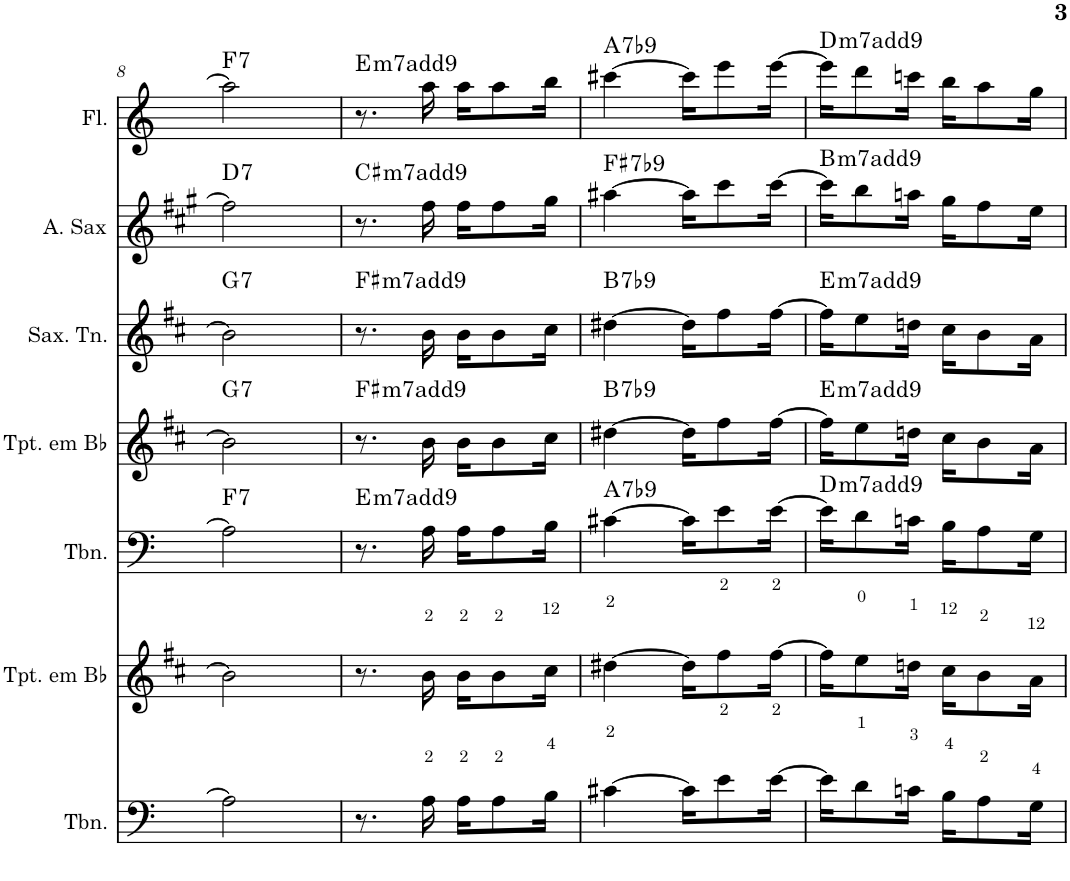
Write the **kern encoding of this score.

**kern	**kern	**kern	**harte	**kern	**harte	**kern	**harte	**kern	**harte	**kern	**harte
*part7	*part6	*part5	*part5	*part4	*part4	*part3	*part3	*part2	*part2	*part1	*part1
*staff7	*staff6	*staff5	*	*staff4	*	*staff3	*	*staff2	*	*staff1	*
*I"Trombone	*I"Trompete em Bb	*I"Trombone	*	*I"Trompete em Bb	*	*I"Saxofone Tenor	*	*I"Saxofone Alto	*	*I"Flauta Transversal	*
*I'Tbn.	*I'Tpt. em Bb	*I'Tbn.	*	*I'Tpt. em Bb	*	*I'Sax. Tn.	*	*	*	*I'Fl.	*
!!LO:PB:g=z
*clefF4	*clefG2	*clefF4	*	*clefG2	*	*clefG2	*	*clefG2	*	*clefG2	*
*	*Trd1c2	*	*	*Trd1c2	*	*Trd8c14	*	*Trd5c9	*	*	*
*k[]	*k[f#c#]	*k[]	*	*k[f#c#]	*	*k[f#c#]	*	*k[f#c#g#]	*	*k[]	*
*M2/4	*M2/4	*M2/4	*	*M2/4	*	*M2/4	*	*M2/4	*	*M2/4	*
=8	=8	=8	=8	=8	=8	=8	=8	=8	=8	=8	=8
!	!	!	!LO:H:kt=7	!	!LO:H:kt=7	!	!LO:H:kt=7	!	!LO:H:kt=7	!	!LO:H:kt=7
2A\]	2b\]	2A\]	F:7	2b\]	G:7	2b\]	G:7	2ff#\]	D:7	2aa\]	F:7
=9	=9	=9	=9	=9	=9	=9	=9	=9	=9	=9	=9
!	!	!	!LO:H:kt=m7	!	!LO:H:kt=m7	!	!LO:H:kt=m7	!	!LO:H:kt=m7	!	!LO:H:kt=m7
8.r	8.r	8.r	E:min7(9)	8.r	F#:min7(9)	8.r	F#:min7(9)	8.r	C#:min7(9)	8.r	E:min7(9)
16A\	16b\	16A\	.	16b\	.	16b\	.	16ff#\	.	16aa\	.
16A\KL	16b\KL	16A\KL	.	16b\KL	.	16b\KL	.	16ff#\KL	.	16aa\KL	.
8A\	8b\	8A\	.	8b\	.	8b\	.	8ff#\	.	8aa\	.
16B\Jk	16cc#\Jk	16B\Jk	.	16cc#\Jk	.	16cc#\Jk	.	16gg#\Jk	.	16bb\Jk	.
=10	=10	=10	=10	=10	=10	=10	=10	=10	=10	=10	=10
!	!	!	!LO:H:kt=7	!	!LO:H:kt=7	!	!LO:H:kt=7	!	!LO:H:kt=7	!	!LO:H:kt=7
[4c#X\	[4dd#X\	[4c#X\	A:7(b9)	[4dd#X\	B:7(b9)	[4dd#X\	B:7(b9)	[4aa#X\	F#:7(b9)	[4ccc#X\	A:7(b9)
16c#\KL]	16dd#\KL]	16c#\KL]	.	16dd#\KL]	.	16dd#\KL]	.	16aa#\KL]	.	16ccc#\KL]	.
8e\	8ff#\	8e\	.	8ff#\	.	8ff#\	.	8ccc#\	.	8eee\	.
[16e\Jk	[16ff#\Jk	[16e\Jk	.	[16ff#\Jk	.	[16ff#\Jk	.	[16ccc#\Jk	.	[16eee\Jk	.
=11	=11	=11	=11	=11	=11	=11	=11	=11	=11	=11	=11
!	!	!	!LO:H:kt=m7	!	!LO:H:kt=m7	!	!LO:H:kt=m7	!	!LO:H:kt=m7	!	!LO:H:kt=m7
16e\KL]	16ff#\KL]	16e\KL]	D:min7(9)	16ff#\KL]	E:min7(9)	16ff#\KL]	E:min7(9)	16ccc#\KL]	B:min7(9)	16eee\KL]	D:min7(9)
8d\	8ee\	8d\	.	8ee\	.	8ee\	.	8bb\	.	8ddd\	.
16cn\Jk	16ddn\Jk	16cn\Jk	.	16ddn\Jk	.	16ddn\Jk	.	16aan\Jk	.	16cccn\Jk	.
16B\KL	16cc#\KL	16B\KL	.	16cc#\KL	.	16cc#\KL	.	16gg#\KL	.	16bb\KL	.
8A\	8b\	8A\	.	8b\	.	8b\	.	8ff#\	.	8aa\	.
16G\Jk	16a\Jk	16G\Jk	.	16a\Jk	.	16a\Jk	.	16ee\Jk	.	16gg\Jk	.
=	=	=	=	=	=	=	=	=	=	=	=
*-	*-	*-	*-	*-	*-	*-	*-	*-	*-	*-	*-
